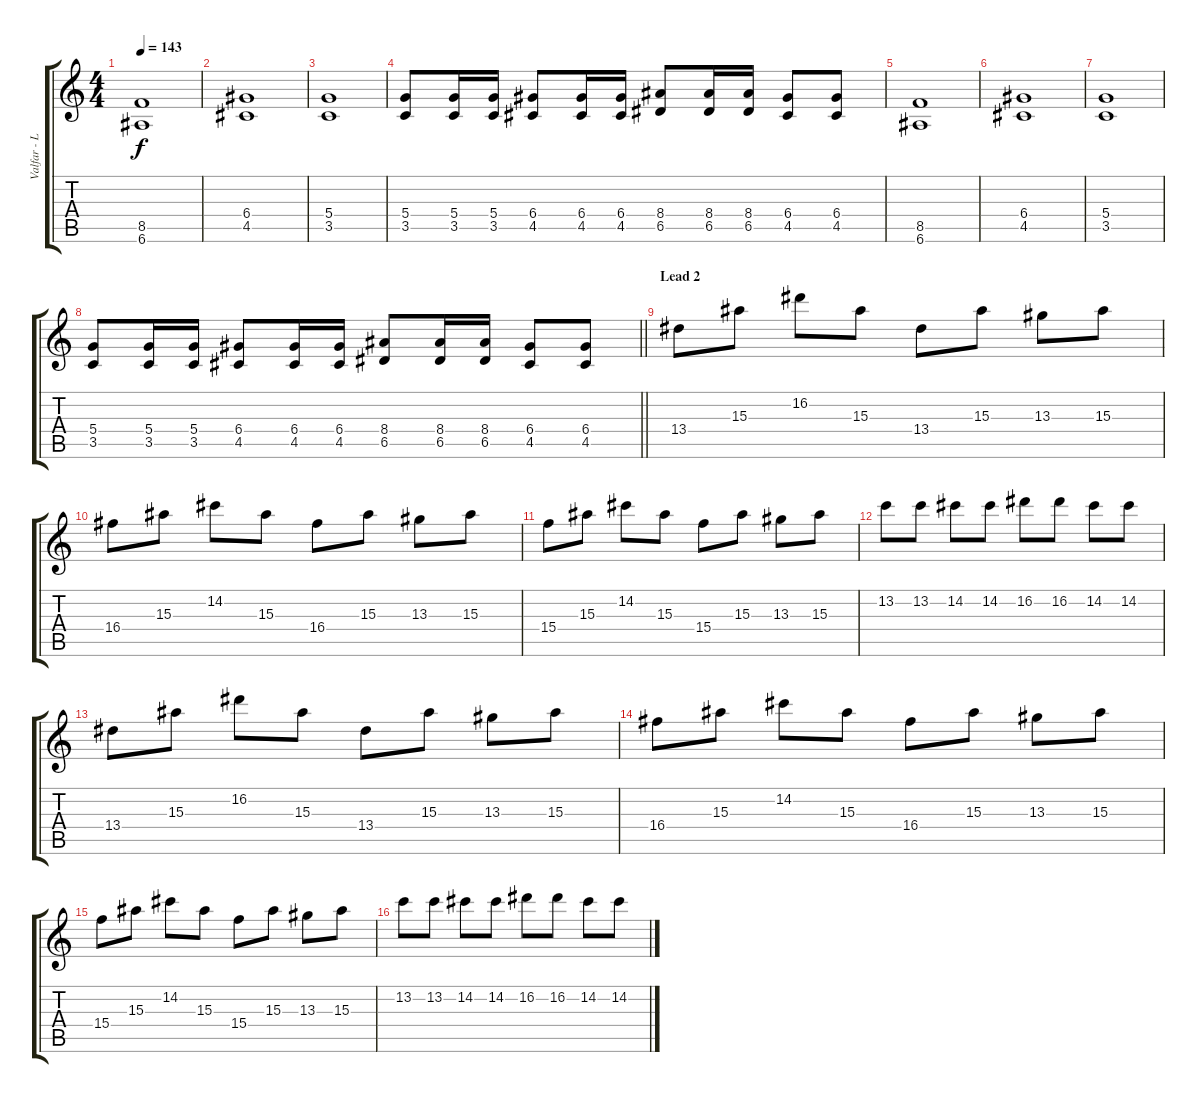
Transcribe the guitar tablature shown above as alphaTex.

\track ("Valfar - Lead" "Valfar - L") {instrument distortionguitar}
\staff {score tabs}
\tuning (E4 B3 G3 D3 A2 E2) {hide}
\ts (4 4)
\tempo 143
\clef g2
\ks c
(8.5 6.6).1{dy f} |
(6.4 4.5).1 |
(5.4 3.5).1 |
(5.4 3.5).8 (5.4 3.5).16 (5.4 3.5).16 (6.4 4.5).8 (6.4 4.5).16 (6.4 4.5).16 (8.4 6.5).8 (8.4 6.5).16 (8.4 6.5).16 (6.4 4.5).8 (6.4 4.5).8 |
(8.5 6.6).1 |
(6.4 4.5).1 |
(5.4 3.5).1 |
\barLineRight lightlight
(5.4 3.5).8 (5.4 3.5).16 (5.4 3.5).16 (6.4 4.5).8 (6.4 4.5).16 (6.4 4.5).16 (8.4 6.5).8 (8.4 6.5).16 (8.4 6.5).16 (6.4 4.5).8 (6.4 4.5).8 |
\section ("" "Lead 2")
13.4.8 15.3.8 16.2.8 15.3.8 13.4.8 15.3.8 13.3.8 15.3.8 |
16.4.8 15.3.8 14.2.8 15.3.8 16.4.8 15.3.8 13.3.8 15.3.8 |
15.4.8 15.3.8 14.2.8 15.3.8 15.4.8 15.3.8 13.3.8 15.3.8 |
13.2.8 13.2.8 14.2.8 14.2.8 16.2.8 16.2.8 14.2.8 14.2.8 |
13.4.8 15.3.8 16.2.8 15.3.8 13.4.8 15.3.8 13.3.8 15.3.8 |
16.4.8 15.3.8 14.2.8 15.3.8 16.4.8 15.3.8 13.3.8 15.3.8 |
15.4.8 15.3.8 14.2.8 15.3.8 15.4.8 15.3.8 13.3.8 15.3.8 |
13.2.8 13.2.8 14.2.8 14.2.8 16.2.8 16.2.8 14.2.8 14.2.8
